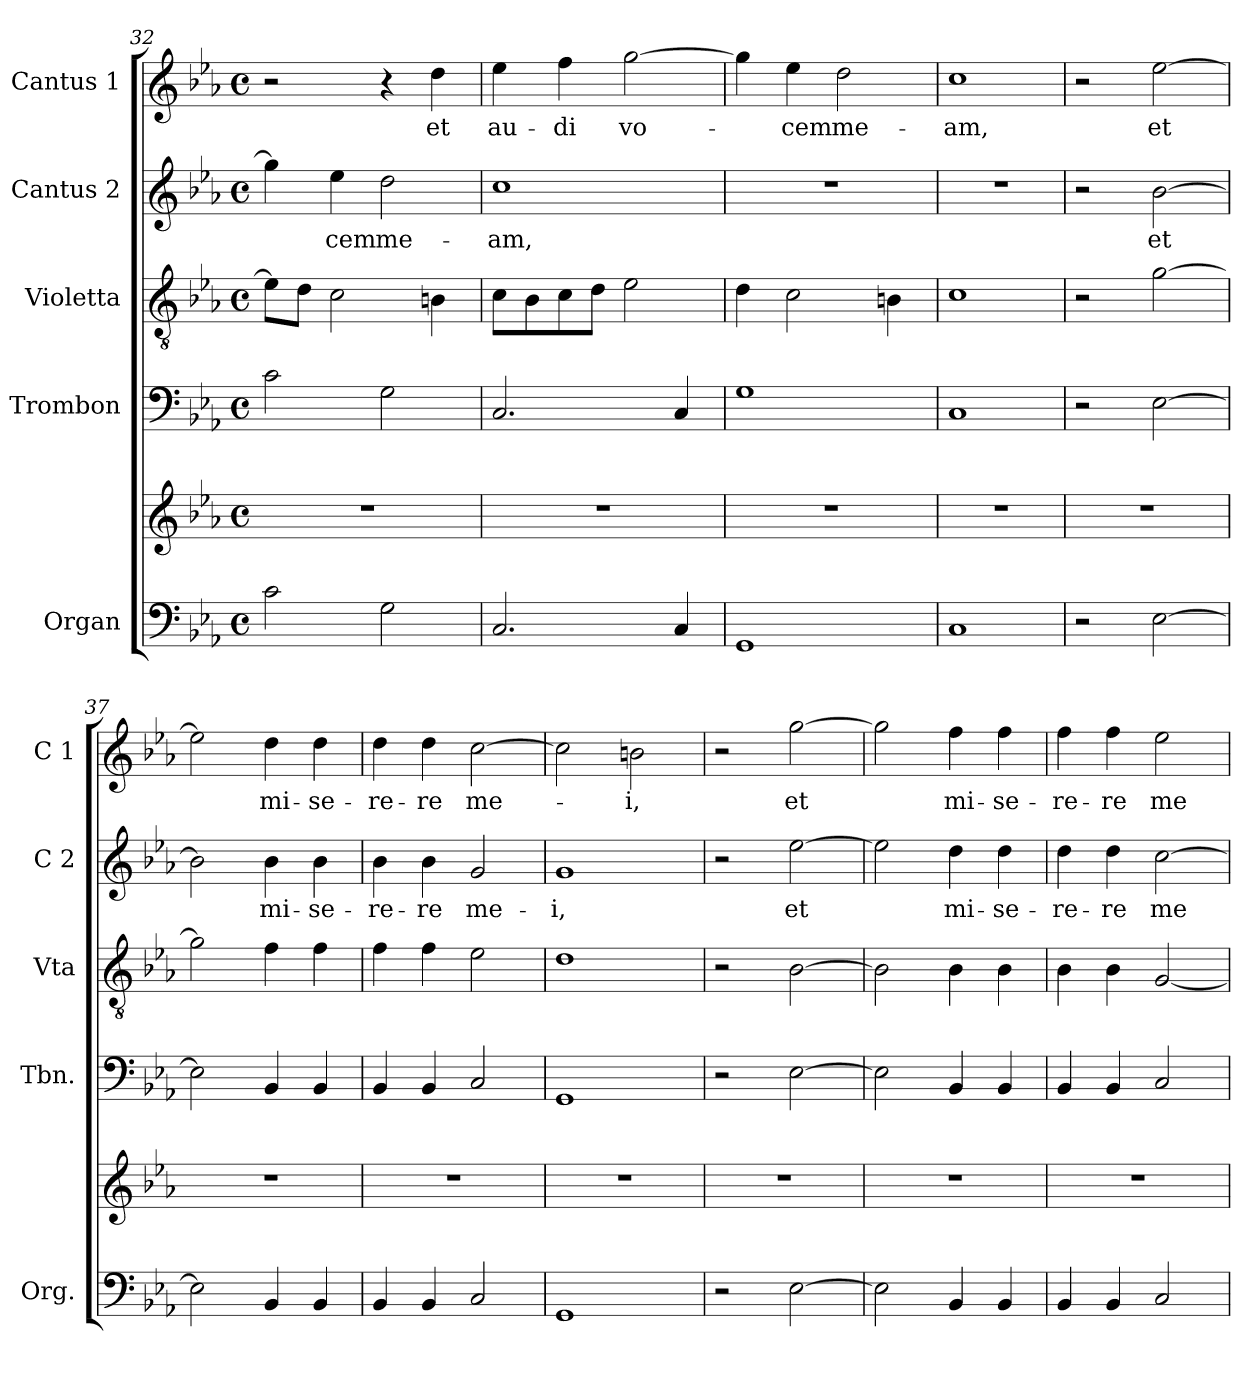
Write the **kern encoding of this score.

**kern	**kern	**kern	**kern	**kern	**text	**kern	**text
*part5	*part5	*part4	*part3	*part2	*part2	*part1	*part1
*staff6	*staff5	*staff4	*staff3	*staff2	*staff2	*staff1	*staff1
*I"Organ	*	*I"Trombon	*I"Violetta	*I"Cantus 2	*	*I"Cantus 1	*
*I'Org.	*	*I'Tbn.	*I'Vta	*I'C 2	*	*I'C 1	*
*clefF4	*clefG2	*clefF4	*clefGv2	*clefG2	*	*clefG2	*
*k[b-e-a-]	*k[b-e-a-]	*k[b-e-a-]	*k[b-e-a-]	*k[b-e-a-]	*	*k[b-e-a-]	*
*E-:	*E-:	*E-:	*E-:	*E-:	*	*E-:	*
*M4/4	*M4/4	*M4/4	*M4/4	*M4/4	*	*M4/4	*
*met(c)	*met(c)	*met(c)	*met(c)	*met(c)	*	*met(c)	*
=32	=32	=32	=32	=32	=32	=32	=32
2c\	1r	2c\	8e-\L]	4gg\]	.	2r	.
.	.	.	8d\J	.	.	.	.
!	!	!	!	!	!LO:LY:b	!	!
.	.	.	2c\	4ee-\	-cem	.	.
!	!	!	!	!	!LO:LY:b	!	!
2G\	.	2G\	.	2dd\	me-	4r	.
!	!	!	!	!	!	!	!LO:LY:b
.	.	.	4Bn\	.	.	4dd\	et
=33	=33	=33	=33	=33	=33	=33	=33
!	!	!	!	!	!LO:LY:b	!	!LO:LY:b
2.C/	1r	2.C/	8c\L	1cc	-am,	4ee-\	au-
.	.	.	8B-\	.	.	.	.
!	!	!	!	!	!	!	!LO:LY:b
.	.	.	8c\	.	.	4ff\	-di
.	.	.	8d\J	.	.	.	.
!	!	!	!	!	!	!	!LO:LY:b
.	.	.	2e-\	.	.	[2gg\	vo-
4C/	.	4C/	.	.	.	.	.
=34	=34	=34	=34	=34	=34	=34	=34
1GG	1r	1G	4d\	1r	.	4gg\]	.
!	!	!	!	!	!	!	!LO:LY:b
.	.	.	2c\	.	.	4ee-\	-cem
!	!	!	!	!	!	!	!LO:LY:b
.	.	.	.	.	.	2dd\	me-
.	.	.	4Bn\	.	.	.	.
=35	=35	=35	=35	=35	=35	=35	=35
!	!	!	!	!	!	!	!LO:LY:b
1C	1r	1C	1c	1r	.	1cc	-am,
=36	=36	=36	=36	=36	=36	=36	=36
2r	1r	2r	2r	2r	.	2r	.
!	!	!	!	!	!LO:LY:b	!	!LO:LY:b
[2E-\	.	[2E-\	[2g\	[2b-\	et	[2ee-\	et
=37	=37	=37	=37	=37	=37	=37	=37
2E-\]	1r	2E-\]	2g\]	2b-\]	.	2ee-\]	.
!	!	!	!	!	!LO:LY:b	!	!LO:LY:b
4BB-/	.	4BB-/	4f\	4b-\	mi-	4dd\	mi-
!	!	!	!	!	!LO:LY:b	!	!LO:LY:b
4BB-/	.	4BB-/	4f\	4b-\	-se-	4dd\	-se-
=38	=38	=38	=38	=38	=38	=38	=38
!	!	!	!	!	!LO:LY:b	!	!LO:LY:b
4BB-/	1r	4BB-/	4f\	4b-\	-re-	4dd\	-re-
!	!	!	!	!	!LO:LY:b	!	!LO:LY:b
4BB-/	.	4BB-/	4f\	4b-\	-re	4dd\	-re
!	!	!	!	!	!LO:LY:b	!	!LO:LY:b
2C/	.	2C/	2e-\	2g/	me-	[2cc\	me-
=39	=39	=39	=39	=39	=39	=39	=39
!	!	!	!	!	!LO:LY:b	!	!
1GG	1r	1GG	1d	1g	-i,	2cc\]	.
!	!	!	!	!	!	!	!LO:LY:b
.	.	.	.	.	.	2bn\	-i,
=40	=40	=40	=40	=40	=40	=40	=40
2r	1r	2r	2r	2r	.	2r	.
!	!	!	!	!	!LO:LY:b	!	!LO:LY:b
[2E-\	.	[2E-\	[2B-\	[2ee-\	et	[2gg\	et
!!LO:LB:g=z
=41	=41	=41	=41	=41	=41	=41	=41
2E-\]	1r	2E-\]	2B-\]	2ee-\]	.	2gg\]	.
!	!	!	!	!	!LO:LY:b	!	!LO:LY:b
4BB-/	.	4BB-/	4B-\	4dd\	mi-	4ff\	mi-
!	!	!	!	!	!LO:LY:b	!	!LO:LY:b
4BB-/	.	4BB-/	4B-\	4dd\	-se-	4ff\	-se-
=42	=42	=42	=42	=42	=42	=42	=42
!	!	!	!	!	!LO:LY:b	!	!LO:LY:b
4BB-/	1r	4BB-/	4B-\	4dd\	-re-	4ff\	-re-
!	!	!	!	!	!LO:LY:b	!	!LO:LY:b
4BB-/	.	4BB-/	4B-\	4dd\	-re	4ff\	-re
!	!	!	!	!	!LO:LY:b	!	!LO:LY:b
2C/	.	2C/	[2G/	[2cc\	me-	2ee-\	me-
=	=	=	=	=	=	=	=
*-	*-	*-	*-	*-	*-	*-	*-
